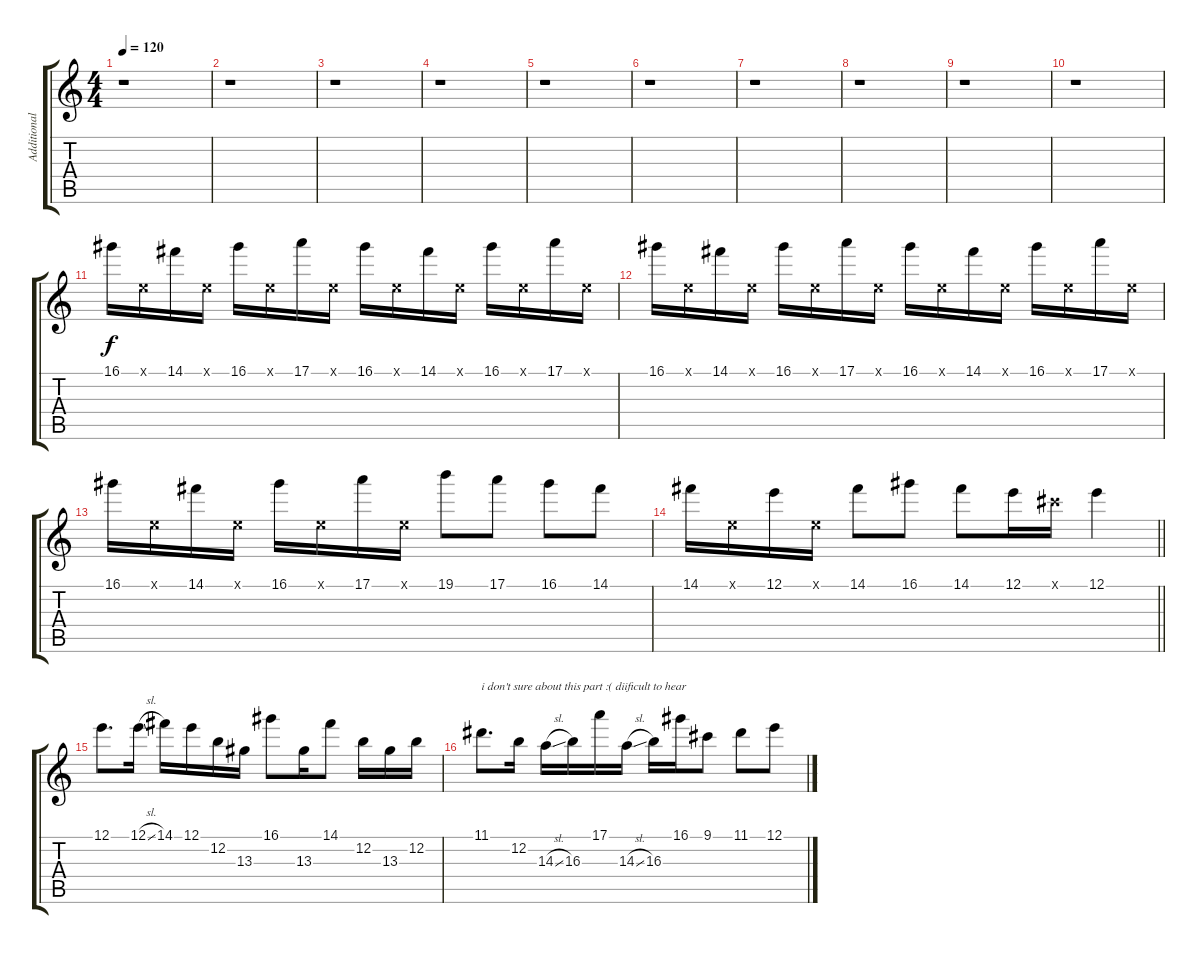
\track ("Additional" "Additional") {instrument acousticguitarsteel}
\staff {score tabs}
\tuning (E4 B3 G3 D3 A2 E2) {hide}
\ts (4 4)
\tempo 120
\clef g2
\ks c
r.1{dy f} |
r.1 |
r.1 |
r.1 |
r.1 |
r.1 |
r.1 |
r.1 |
r.1 |
r.1 |
16.1.16 0.1{x}.16 14.1.16 0.1{x}.16 16.1.16 0.1{x}.16 17.1.16 0.1{x}.16 16.1.16 0.1{x}.16 14.1.16 0.1{x}.16 16.1.16 0.1{x}.16 17.1.16 0.1{x}.16 |
16.1.16 0.1{x}.16 14.1.16 0.1{x}.16 16.1.16 0.1{x}.16 17.1.16 0.1{x}.16 16.1.16 0.1{x}.16 14.1.16 0.1{x}.16 16.1.16 0.1{x}.16 17.1.16 0.1{x}.16 |
16.1.16 0.1{x}.16 14.1.16 0.1{x}.16 16.1.16 0.1{x}.16 17.1.16 0.1{x}.16 19.1.8 17.1.8 16.1.8 14.1.8 |
\barLineRight lightlight
14.1.16 0.1{x}.16 12.1.16 0.1{x}.16 14.1.8 16.1.8 14.1.8 12.1.16 9.1{x}.16 12.1.4 |
12.1.8{d} 12.1{sl}.16 14.1.16 12.1.16 12.2.16 13.3.16 16.1.8 13.3.16 14.1.8 12.2.16 13.3.16 12.2.16 |
11.1.8{d txt "i don't sure about this part :( diificult to hear"} 12.2.16 14.3{sl}.16 16.3.16 17.1.16 14.3{sl}.16 16.3.16 16.1.16 9.1.8 11.1.8 12.1.8
